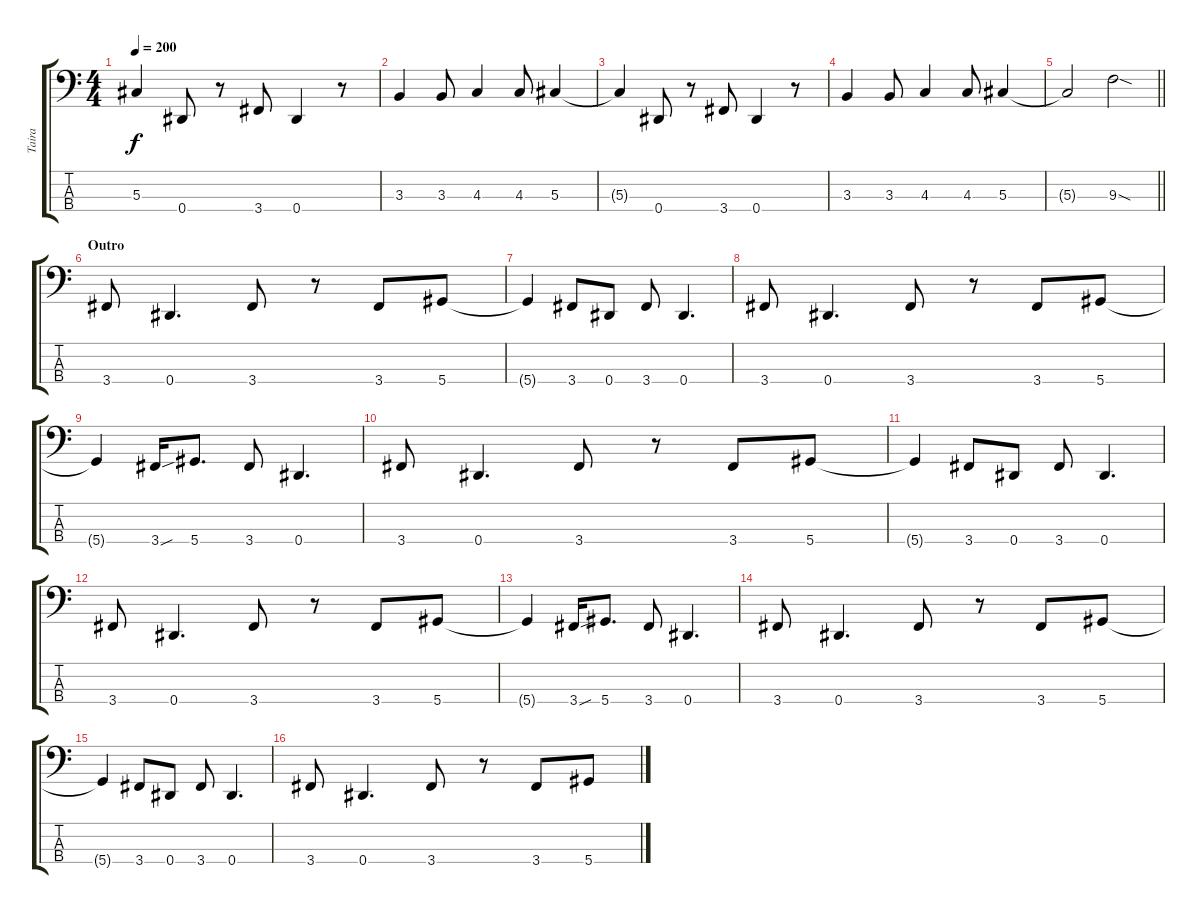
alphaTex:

\track ("Taira" "Taira") {instrument electricbassfinger}
\staff {score tabs}
\tuning (Gb2 Db2 Ab1 Eb1) {hide}
\ts (4 4)
\tempo 200
\clef f4
\ks c
5.3{t}.4{dy f} 0.4.8 r.8 3.4.8 0.4.4 r.8 |
3.3.4 3.3.8 4.3.4 4.3.8 5.3.4 |
5.3{t}.4 0.4.8 r.8 3.4.8 0.4.4 r.8 |
3.3.4 3.3.8 4.3.4 4.3.8 5.3.4 |
\barLineRight lightlight
5.3{t}.2 9.3{sod}.2 |
\section ("" "Outro")
3.4.8 0.4.4{d} 3.4.8 r.8 3.4.8 5.4.8 |
5.4{t}.4 3.4.8 0.4.8 3.4.8 0.4.4{d} |
3.4.8 0.4.4{d} 3.4.8 r.8 3.4.8 5.4.8 |
5.4{t}.4 3.4{sou}.16 5.4.8{d} 3.4.8 0.4.4{d} |
3.4.8 0.4.4{d} 3.4.8 r.8 3.4.8 5.4.8 |
5.4{t}.4 3.4.8 0.4.8 3.4.8 0.4.4{d} |
3.4.8 0.4.4{d} 3.4.8 r.8 3.4.8 5.4.8 |
5.4{t}.4 3.4{sou}.16 5.4.8{d} 3.4.8 0.4.4{d} |
3.4.8 0.4.4{d} 3.4.8 r.8 3.4.8 5.4.8 |
5.4{t}.4 3.4.8 0.4.8 3.4.8 0.4.4{d} |
3.4.8 0.4.4{d} 3.4.8 r.8 3.4.8 5.4.8
